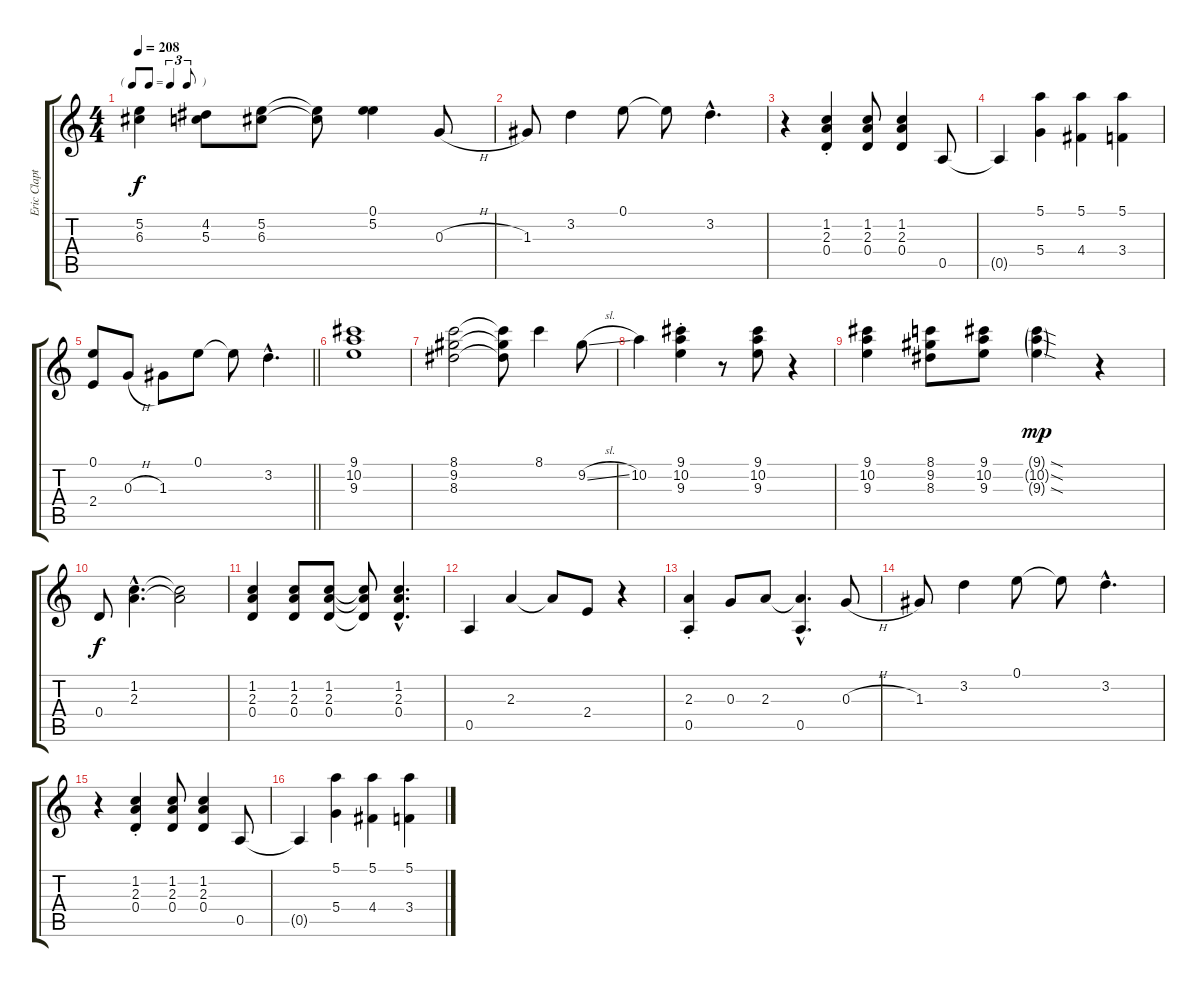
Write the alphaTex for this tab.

\track ("Eric Clapton Guitar I" "Eric Clapt") {instrument electricguitarclean}
\staff {score tabs}
\tuning (E4 B3 G3 D3 A2 E2) {hide}
\ts (4 4)
\tf triplet8th
\tempo 208
\clef g2
\ks c
(5.2 6.3).4{dy f} (4.2 5.3).8 (5.2 6.3).8 (5.2{t} 6.3{t}).8 (0.1 5.2).4 0.3{h}.8 |
1.3.8 3.2.4 0.1.8 0.1{t}.8 3.2{hac}.4{d} |
r.4 (1.2{st} 2.3{st} 0.4{st}).4 (1.2 2.3 0.4).8 (1.2 2.3 0.4).4 0.5.8 |
0.5{t}.4 (5.1 5.4).4 (5.1 4.4).4 (5.1 3.4).4 |
\barLineRight lightlight
(0.1 2.4).8 0.3{h}.8 1.3.8 0.1.8 0.1{t}.8 3.2{hac}.4{d} |
(9.1 10.2 9.3).1 |
(8.1 9.2 8.3).2 (8.1{t} 9.2{t} 8.3{t}).8 8.1.4 9.2{sl}.8 |
10.2.4 (9.1{st} 10.2{st} 9.3{st}).4 r.8 (9.1 10.2 9.3).8 r.4 |
(9.1 10.2 9.3).4 (8.1 9.2 8.3).8 (9.1 10.2 9.3).8 (9.1{sod g} 10.2{sod g} 9.3{sod g}).4{dy mp} r.4 |
0.4.8{dy f} (1.2{hac} 2.3{hac}).4{d} (1.2{t} 2.3{t}).2 |
(1.2 2.3 0.4).4 (1.2 2.3 0.4).8 (1.2 2.3 0.4).8 (1.2{t} 2.3{t} 0.4{t}).8 (1.2{hac} 2.3{hac} 0.4{hac}).4{d} |
0.5.4 2.3.4 2.3{t}.8 2.4.8 r.4 |
(2.3{st} 0.5{st}).4 0.3.8 2.3.8 (2.3{hac t} 0.5{hac}).4{d} 0.3{h}.8 |
1.3.8 3.2.4 0.1.8 0.1{t}.8 3.2{hac}.4{d} |
r.4 (1.2{st} 2.3{st} 0.4{st}).4 (1.2 2.3 0.4).8 (1.2 2.3 0.4).4 0.5.8 |
0.5{t}.4 (5.1 5.4).4 (5.1 4.4).4 (5.1 3.4).4
